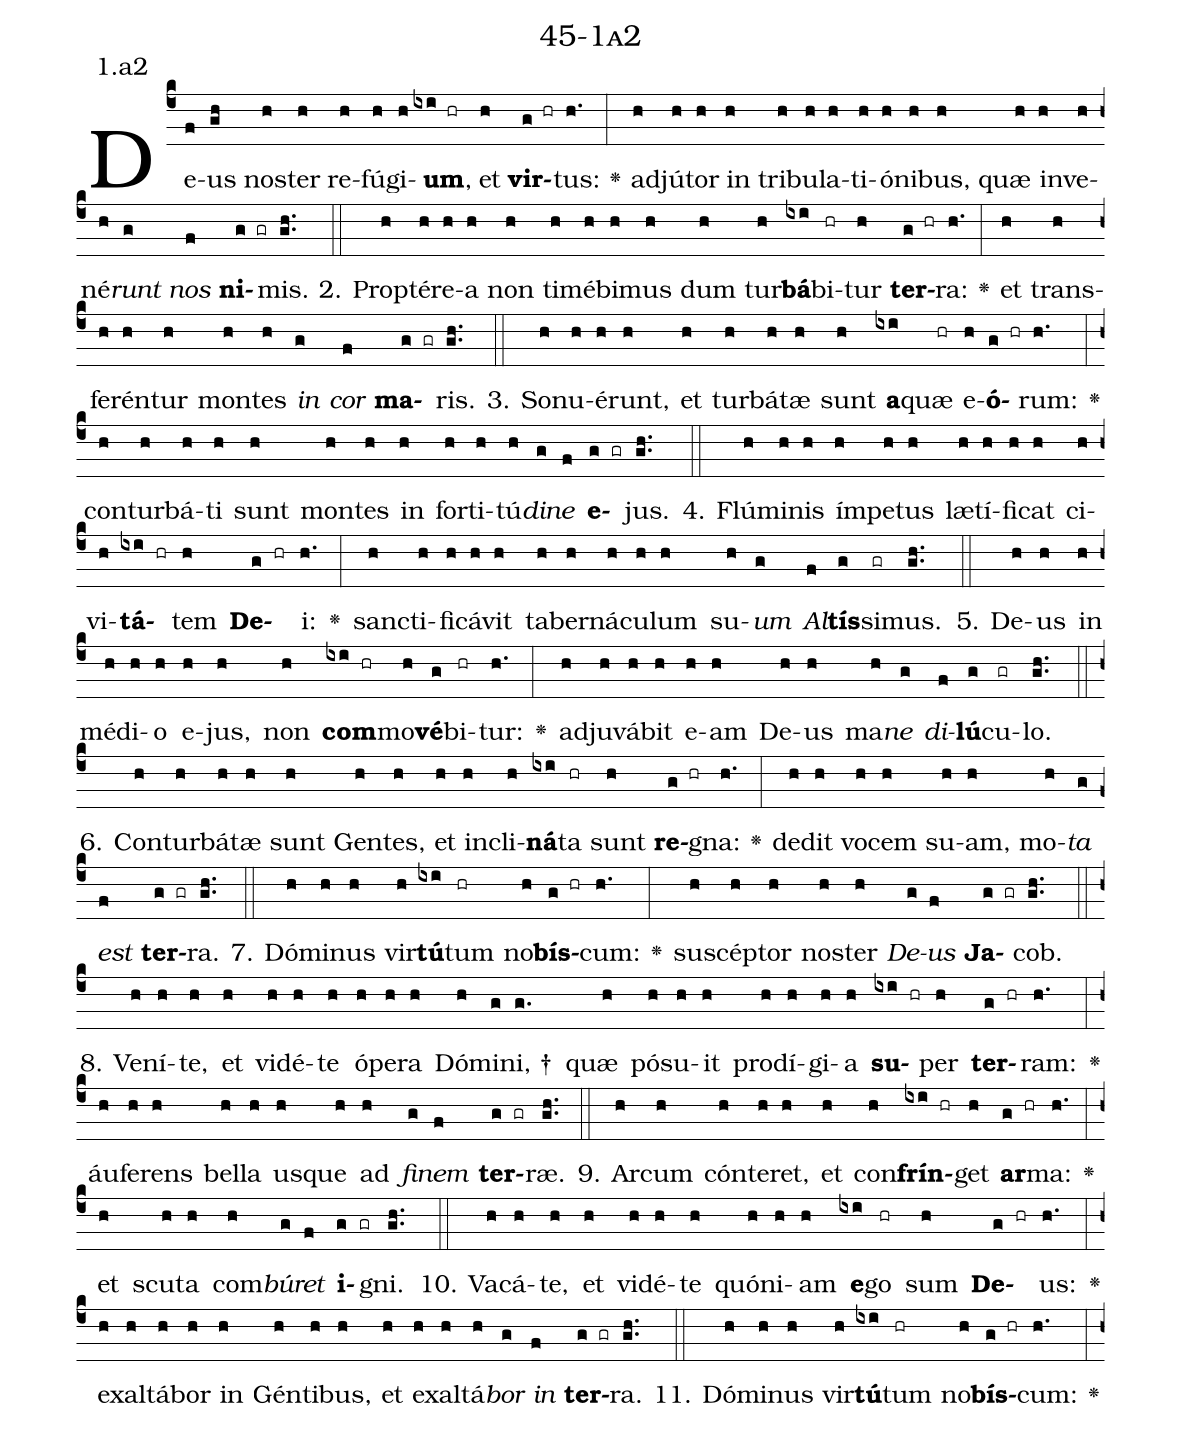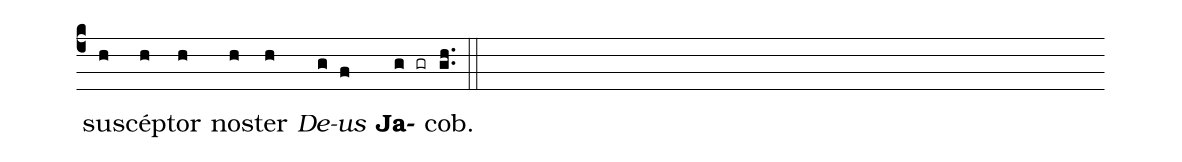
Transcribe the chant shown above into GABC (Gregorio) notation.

name: 45-1a2;
annotation: 1.a2;
%%
(c4)De(f)us(gh) nos(h)ter(h) re(h)fú(h)gi(h)<b>um</b>,(ixi hr) et(h) <b>vir</b>(g hr)tus:(h.) <v>\greheightstar</v>(:) ad(h)jú(h)tor(h) in(h) tri(h)bu(h)la(h)ti(h)ó(h)ni(h)bus,(h) quæ(h) in(h)ve(h)né(h)<i>runt</i>(g) <i>nos</i>(f) <b>ni</b>(g gr)mis.(gh..) (::)
2. Prop(h)tér(h)e(h)a(h) non(h) ti(h)mé(h)bi(h)mus(h) dum(h) tur(h)<b>bá</b>(ixi)bi(hr)tur(h) <b>ter</b>(g hr)ra:(h.) <v>\greheightstar</v>(:) et(h) trans(h)fe(h)rén(h)tur(h) mon(h)tes(h) <i>in</i>(g) <i>cor</i>(f) <b>ma</b>(g gr)ris.(gh..) (::)
3. So(h)nu(h)é(h)runt,(h) et(h) tur(h)bá(h)tæ(h) sunt(h) <b>a</b>(ixi)quæ(hr) e(h)<b>ó</b>(g hr)rum:(h.) <v>\greheightstar</v>(:) con(h)tur(h)bá(h)ti(h) sunt(h) mon(h)tes(h) in(h) for(h)ti(h)tú(h)<i>di</i>(g)<i>ne</i>(f) <b>e</b>(g gr)jus.(gh..) (::)
4. Flú(h)mi(h)nis(h) ím(h)pe(h)tus(h) læ(h)tí(h)fi(h)cat(h) ci(h)vi(h)<b>tá</b>(ixi hr)tem(h) <b>De</b>(g hr)i:(h.) <v>\greheightstar</v>(:) sanc(h)ti(h)fi(h)cá(h)vit(h) ta(h)ber(h)ná(h)cu(h)lum(h) su(h)<i>um</i>(g) <i>Al</i>(f)<b>tís</b>(g)si(gr)mus.(gh..) (::)
5. De(h)us(h) in(h) mé(h)di(h)o(h) e(h)jus,(h) non(h) <b>com</b>(ixi hr)mo(h)<b>vé</b>(g)bi(hr)tur:(h.) <v>\greheightstar</v>(:) ad(h)ju(h)vá(h)bit(h) e(h)am(h) De(h)us(h) ma(h)<i>ne</i>(g) <i>di</i>(f)<b>lú</b>(g)cu(gr)lo.(gh..) (::)
6. Con(h)tur(h)bá(h)tæ(h) sunt(h) Gen(h)tes,(h) et(h) in(h)cli(h)<b>ná</b>(ixi)ta(hr) sunt(h) <b>re</b>(g hr)gna:(h.) <v>\greheightstar</v>(:) de(h)dit(h) vo(h)cem(h) su(h)am,(h) mo(h)<i>ta</i>(g) <i>est</i>(f) <b>ter</b>(g gr)ra.(gh..) (::)
7. Dó(h)mi(h)nus(h) vir(h)<b>tú</b>(ixi)tum(hr) no(h)<b>bís</b>(g hr)cum:(h.) <v>\greheightstar</v>(:) su(h)scép(h)tor(h) nos(h)ter(h) <i>De</i>(g)<i>us</i>(f) <b>Ja</b>(g gr)cob.(gh..) (::)
8. Ve(h)ní(h)te,(h) et(h) vi(h)dé(h)te(h) ó(h)pe(h)ra(h) Dó(h)mi(g)ni, †(g.) quæ(h) pó(h)su(h)it(h) prod(h)í(h)gi(h)a(h) <b>su</b>(ixi hr)per(h) <b>ter</b>(g hr)ram:(h.) <v>\greheightstar</v>(:) áu(h)fe(h)rens(h) bel(h)la(h) us(h)que(h) ad(h) <i>fi</i>(g)<i>nem</i>(f) <b>ter</b>(g gr)ræ.(gh..) (::)
9. Ar(h)cum(h) cón(h)te(h)ret,(h) et(h) con(h)<b>frín</b>(ixi hr)get(h) <b>ar</b>(g hr)ma:(h.) <v>\greheightstar</v>(:) et(h) scu(h)ta(h) com(h)<i>bú</i>(g)<i>ret</i>(f) <b>i</b>(g gr)gni.(gh..) (::)
10. Va(h)cá(h)te,(h) et(h) vi(h)dé(h)te(h) quón(h)i(h)am(h) <b>e</b>(ixi)go(hr) sum(h) <b>De</b>(g hr)us:(h.) <v>\greheightstar</v>(:) ex(h)al(h)tá(h)bor(h) in(h) Gén(h)ti(h)bus,(h) et(h) ex(h)al(h)tá(h)<i>bor</i>(g) <i>in</i>(f) <b>ter</b>(g gr)ra.(gh..) (::)
11. Dó(h)mi(h)nus(h) vir(h)<b>tú</b>(ixi)tum(hr) no(h)<b>bís</b>(g hr)cum:(h.) <v>\greheightstar</v>(:) su(h)scép(h)tor(h) nos(h)ter(h) <i>De</i>(g)<i>us</i>(f) <b>Ja</b>(g gr)cob.(gh..) (::)
